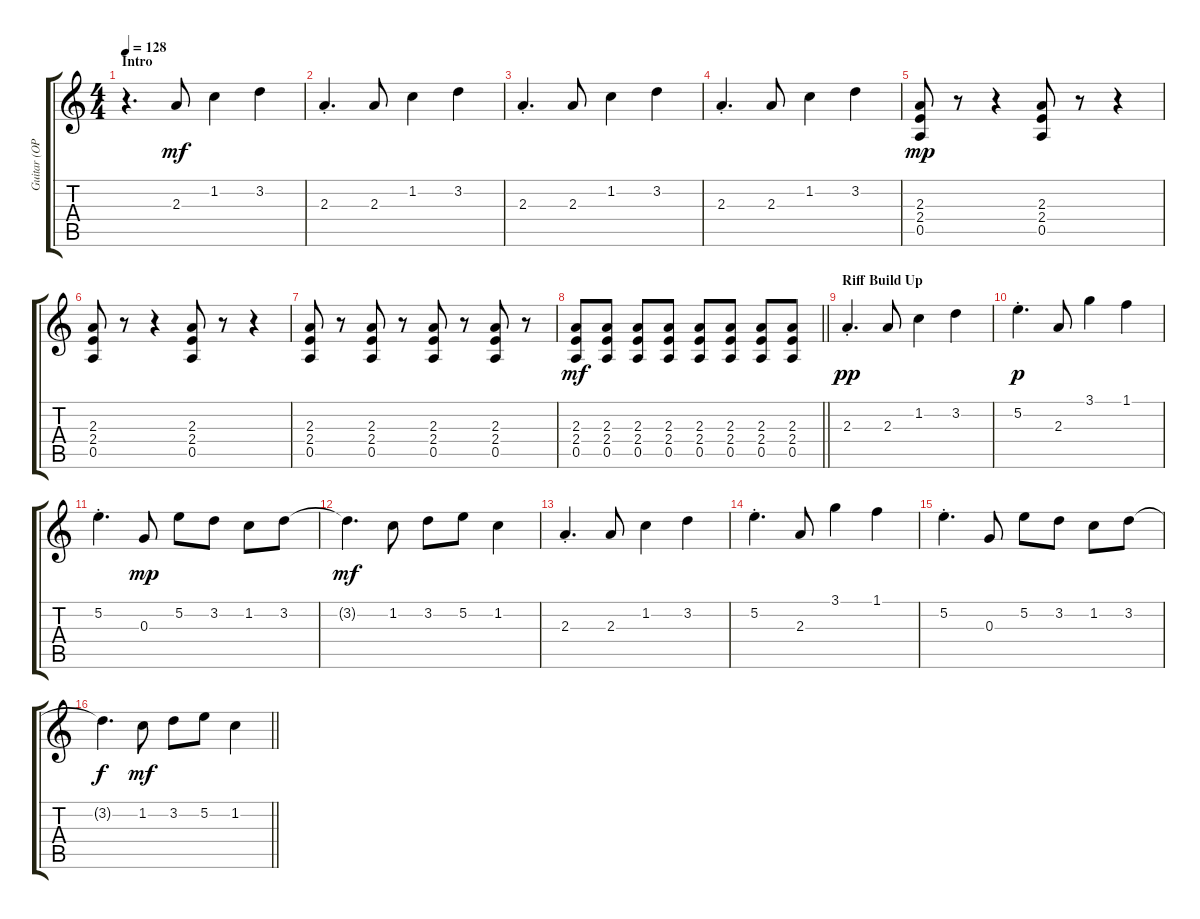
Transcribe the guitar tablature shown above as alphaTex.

\track ("Guitar (OPTIONAL)" "Guitar (OP") {mute instrument distortionguitar}
\staff {score tabs}
\tuning (E4 B3 G3 D3 A2 E2) {hide}
\ts (4 4)
\section ("" "Intro")
\tempo 128
\clef g2
\ks c
r.4{d dy f} 2.3.8{dy mf} 1.2.4 3.2.4 |
2.3{st}.4{d} 2.3.8 1.2.4 3.2.4 |
2.3{st}.4{d} 2.3.8 1.2.4 3.2.4 |
2.3{st}.4{d} 2.3.8 1.2.4 3.2.4 |
(2.3 2.4 0.5).8{dy mp} r.8 r.4 (2.3 2.4 0.5).8 r.8 r.4 |
(2.3 2.4 0.5).8 r.8 r.4 (2.3 2.4 0.5).8 r.8 r.4 |
(2.3 2.4 0.5).8 r.8 (2.3 2.4 0.5).8 r.8 (2.3 2.4 0.5).8 r.8 (2.3 2.4 0.5).8 r.8 |
\barLineRight lightlight
(2.3 2.4 0.5).8{dy mf} (2.3 2.4 0.5).8 (2.3 2.4 0.5).8 (2.3 2.4 0.5).8 (2.3 2.4 0.5).8 (2.3 2.4 0.5).8 (2.3 2.4 0.5).8 (2.3 2.4 0.5).8 |
\section ("" "Riff Build Up")
2.3{st}.4{d dy pp} 2.3.8 1.2.4 3.2.4 |
5.2{st}.4{d dy p} 2.3.8 3.1.4 1.1.4 |
5.2{st}.4{d} 0.3.8{dy mp} 5.2.8 3.2.8 1.2.8 3.2.8 |
3.2{t}.4{d dy mf} 1.2.8 3.2.8 5.2.8 1.2.4 |
2.3{st}.4{d} 2.3.8 1.2.4 3.2.4 |
5.2{st}.4{d} 2.3.8 3.1.4 1.1.4 |
5.2{st}.4{d} 0.3.8 5.2.8 3.2.8 1.2.8 3.2.8 |
\barLineRight lightlight
3.2{t}.4{d dy f} 1.2.8{dy mf} 3.2.8 5.2.8 1.2.4
